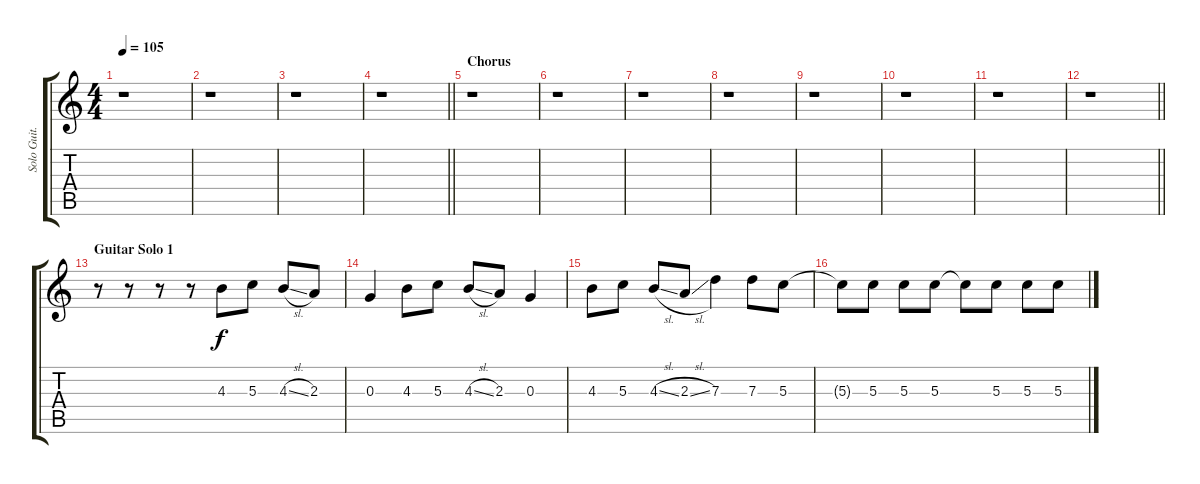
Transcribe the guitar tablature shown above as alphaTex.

\track ("Solo Guit. 2" "Solo Guit.") {instrument distortionguitar}
\staff {score tabs}
\tuning (E4 B3 G3 D3 A2 E2) {hide}
\ts (4 4)
\tempo 105
\clef g2
\ks c
r.1{dy f} |
r.1 |
r.1 |
\barLineRight lightlight
r.1 |
\section ("" "Chorus")
r.1 |
r.1 |
r.1 |
r.1 |
r.1 |
r.1 |
r.1 |
\barLineRight lightlight
r.1 |
\section ("" "Guitar Solo 1")
r.8 r.8 r.8 r.8 4.3.8 5.3.8 4.3{sl}.8 2.3.8 |
0.3.4 4.3.8 5.3.8 4.3{sl}.8 2.3.8 0.3.4 |
4.3.8 5.3.8 4.3{sl}.8 2.3{sl}.8 7.3.4 7.3.8 5.3.8 |
5.3{t}.8 5.3.8 5.3.8 5.3.8 5.3{t}.8 5.3.8 5.3.8 5.3.8
